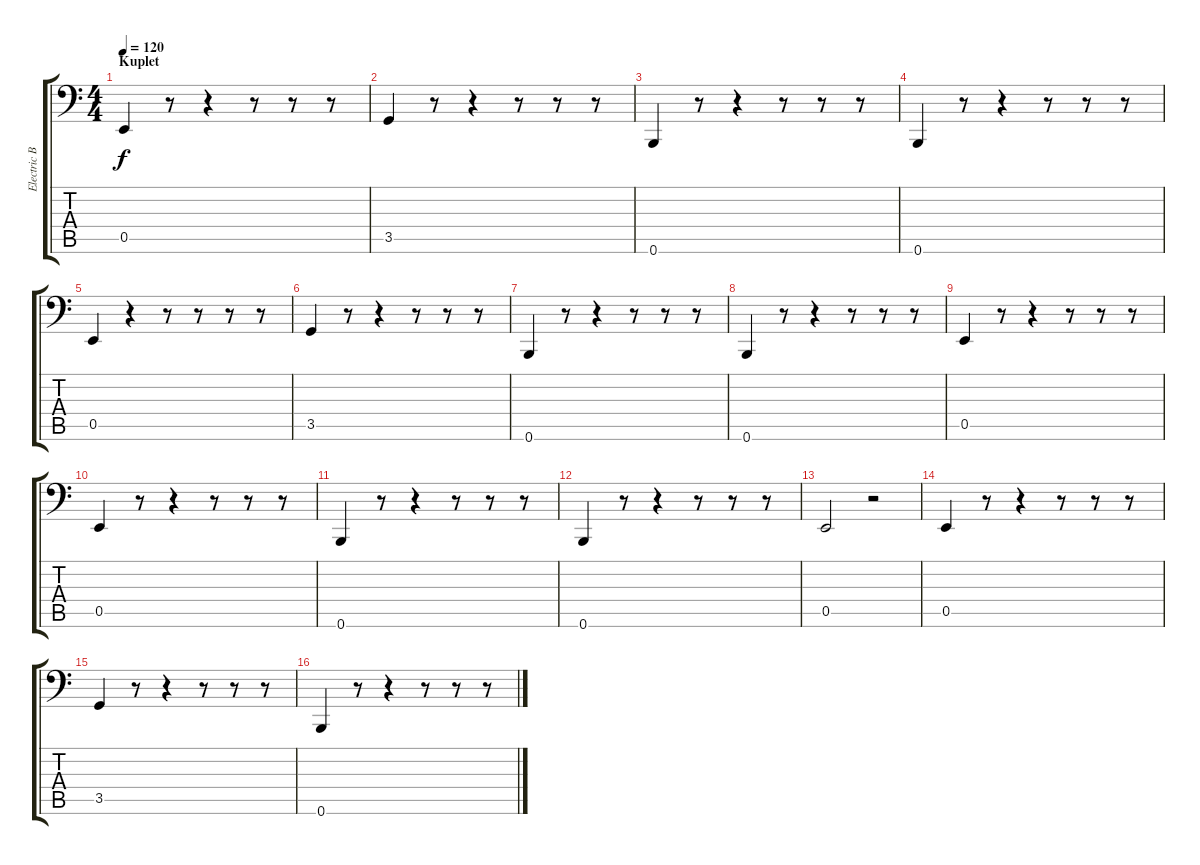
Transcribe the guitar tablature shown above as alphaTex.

\track ("Electric Bass" "Electric B") {instrument electricbassfinger}
\staff {score tabs}
\tuning (C3 G2 D2 A1 E1 B0) {hide}
\ts (4 4)
\section ("" "Kuplet")
\tempo 120
\clef f4
\ks c
0.5.4{dy f} r.8 r.4 r.8 r.8 r.8 |
3.5.4 r.8 r.4 r.8 r.8 r.8 |
0.6.4 r.8 r.4 r.8 r.8 r.8 |
0.6.4 r.8 r.4 r.8 r.8 r.8 |
0.5.4 r.4 r.8 r.8 r.8 r.8 |
3.5.4 r.8 r.4 r.8 r.8 r.8 |
0.6.4 r.8 r.4 r.8 r.8 r.8 |
0.6.4 r.8 r.4 r.8 r.8 r.8 |
0.5.4 r.8 r.4 r.8 r.8 r.8 |
0.5.4 r.8 r.4 r.8 r.8 r.8 |
0.6.4 r.8 r.4 r.8 r.8 r.8 |
0.6.4 r.8 r.4 r.8 r.8 r.8 |
0.5.2 r.2 |
0.5.4 r.8 r.4 r.8 r.8 r.8 |
3.5.4 r.8 r.4 r.8 r.8 r.8 |
0.6.4 r.8 r.4 r.8 r.8 r.8
